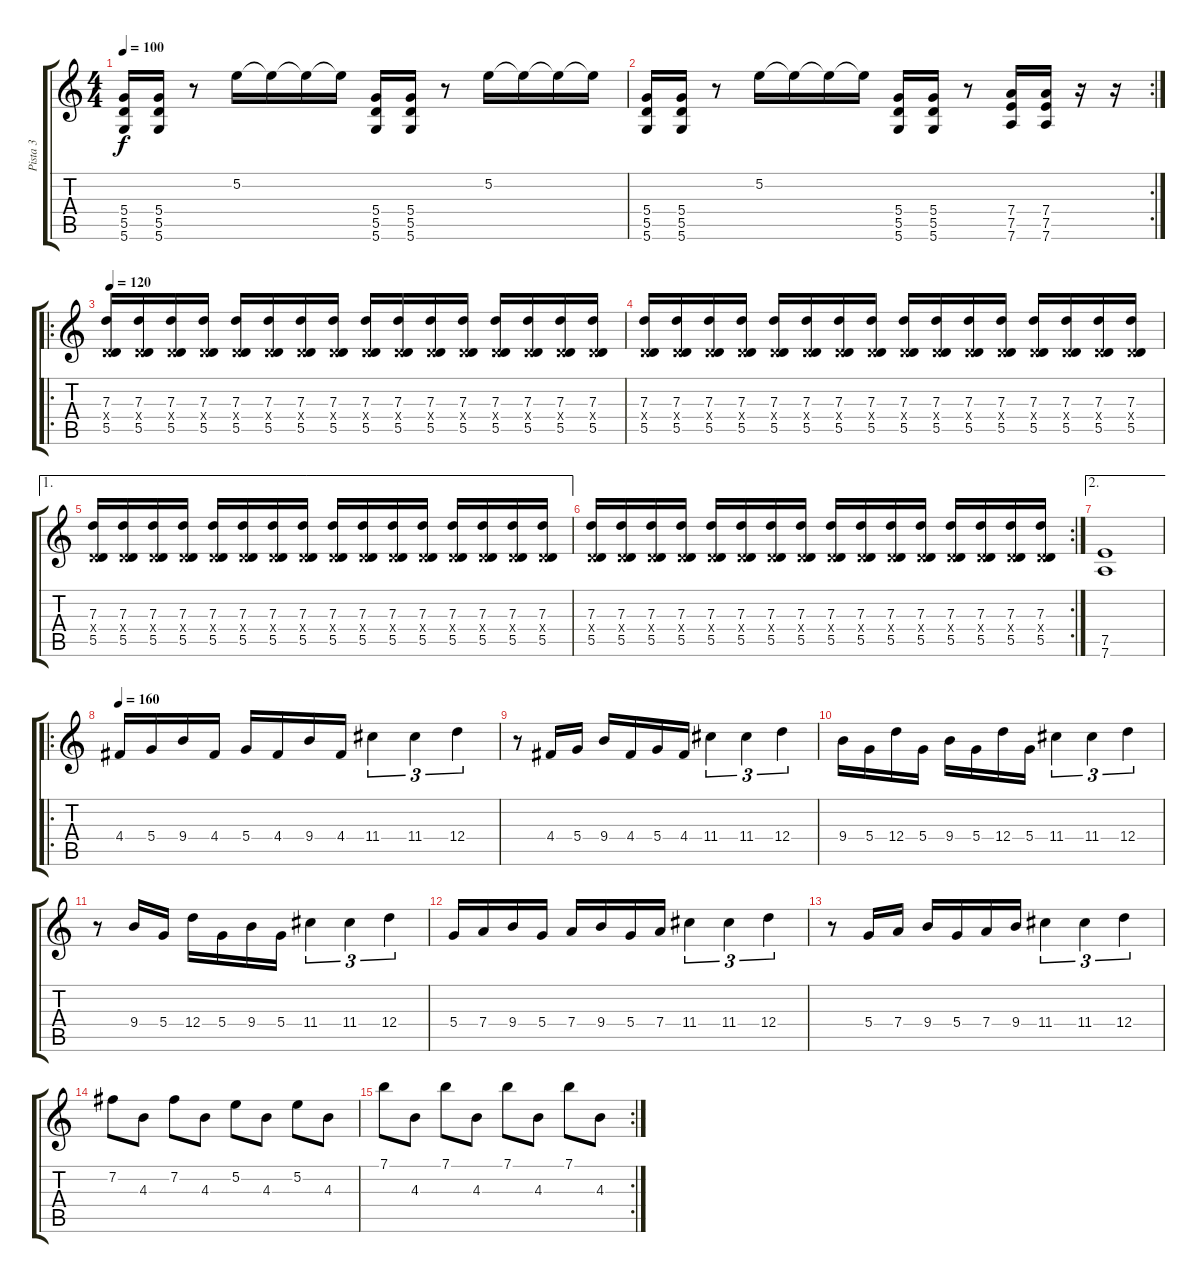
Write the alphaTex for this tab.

\track ("Pista 3" "Pista 3") {instrument distortionguitar}
\staff {score tabs}
\tuning (E4 B3 G3 D3 A2 D2) {hide}
\ts (4 4)
\tempo 100
\clef g2
\ks c
(5.4 5.5 5.6).16{dy f} (5.4 5.5 5.6).16 r.8 5.2.16 5.2{t}.16 5.2{t}.16 5.2{t}.16 (5.4 5.5 5.6).16 (5.4 5.5 5.6).16 r.8 5.2.16 5.2{t}.16 5.2{t}.16 5.2{t}.16 |
\rc 2
(5.4 5.5 5.6).16 (5.4 5.5 5.6).16 r.8 5.2.16 5.2{t}.16 5.2{t}.16 5.2{t}.16 (5.4 5.5 5.6).16 (5.4 5.5 5.6).16 r.8 (7.4 7.5 7.6).16 (7.4 7.5 7.6).16 r.16 r.16 |
\ro
\tempo 120
(7.3 0.4{x} 5.5).16 (7.3 0.4{x} 5.5).16 (7.3 0.4{x} 5.5).16 (7.3 0.4{x} 5.5).16 (7.3 0.4{x} 5.5).16 (7.3 0.4{x} 5.5).16 (7.3 0.4{x} 5.5).16 (7.3 0.4{x} 5.5).16 (7.3 0.4{x} 5.5).16 (7.3 0.4{x} 5.5).16 (7.3 0.4{x} 5.5).16 (7.3 0.4{x} 5.5).16 (7.3 0.4{x} 5.5).16 (7.3 0.4{x} 5.5).16 (7.3 0.4{x} 5.5).16 (7.3 0.4{x} 5.5).16 |
(7.3 0.4{x} 5.5).16 (7.3 0.4{x} 5.5).16 (7.3 0.4{x} 5.5).16 (7.3 0.4{x} 5.5).16 (7.3 0.4{x} 5.5).16 (7.3 0.4{x} 5.5).16 (7.3 0.4{x} 5.5).16 (7.3 0.4{x} 5.5).16 (7.3 0.4{x} 5.5).16 (7.3 0.4{x} 5.5).16 (7.3 0.4{x} 5.5).16 (7.3 0.4{x} 5.5).16 (7.3 0.4{x} 5.5).16 (7.3 0.4{x} 5.5).16 (7.3 0.4{x} 5.5).16 (7.3 0.4{x} 5.5).16 |
\ae 1
(7.3 0.4{x} 5.5).16 (7.3 0.4{x} 5.5).16 (7.3 0.4{x} 5.5).16 (7.3 0.4{x} 5.5).16 (7.3 0.4{x} 5.5).16 (7.3 0.4{x} 5.5).16 (7.3 0.4{x} 5.5).16 (7.3 0.4{x} 5.5).16 (7.3 0.4{x} 5.5).16 (7.3 0.4{x} 5.5).16 (7.3 0.4{x} 5.5).16 (7.3 0.4{x} 5.5).16 (7.3 0.4{x} 5.5).16 (7.3 0.4{x} 5.5).16 (7.3 0.4{x} 5.5).16 (7.3 0.4{x} 5.5).16 |
\rc 2
(7.3 0.4{x} 5.5).16 (7.3 0.4{x} 5.5).16 (7.3 0.4{x} 5.5).16 (7.3 0.4{x} 5.5).16 (7.3 0.4{x} 5.5).16 (7.3 0.4{x} 5.5).16 (7.3 0.4{x} 5.5).16 (7.3 0.4{x} 5.5).16 (7.3 0.4{x} 5.5).16 (7.3 0.4{x} 5.5).16 (7.3 0.4{x} 5.5).16 (7.3 0.4{x} 5.5).16 (7.3 0.4{x} 5.5).16 (7.3 0.4{x} 5.5).16 (7.3 0.4{x} 5.5).16 (7.3 0.4{x} 5.5).16 |
\ae 2
(7.5 7.6).1 |
\ro
\tempo 160
4.4.16 5.4.16 9.4.16 4.4.16 5.4.16 4.4.16 9.4.16 4.4.16 11.4.4{tu (3 2)} 11.4.4{tu (3 2)} 12.4.4{tu (3 2)} |
r.8 4.4.16 5.4.16 9.4.16 4.4.16 5.4.16 4.4.16 11.4.4{tu (3 2)} 11.4.4{tu (3 2)} 12.4.4{tu (3 2)} |
9.4.16 5.4.16 12.4.16 5.4.16 9.4.16 5.4.16 12.4.16 5.4.16 11.4.4{tu (3 2)} 11.4.4{tu (3 2)} 12.4.4{tu (3 2)} |
r.8 9.4.16 5.4.16 12.4.16 5.4.16 9.4.16 5.4.16 11.4.4{tu (3 2)} 11.4.4{tu (3 2)} 12.4.4{tu (3 2)} |
5.4.16 7.4.16 9.4.16 5.4.16 7.4.16 9.4.16 5.4.16 7.4.16 11.4.4{tu (3 2)} 11.4.4{tu (3 2)} 12.4.4{tu (3 2)} |
r.8 5.4.16 7.4.16 9.4.16 5.4.16 7.4.16 9.4.16 11.4.4{tu (3 2)} 11.4.4{tu (3 2)} 12.4.4{tu (3 2)} |
7.2.8 4.3.8 7.2.8 4.3.8 5.2.8 4.3.8 5.2.8 4.3.8 |
\rc 2
7.1.8 4.3.8 7.1.8 4.3.8 7.1.8 4.3.8 7.1.8 4.3.8
